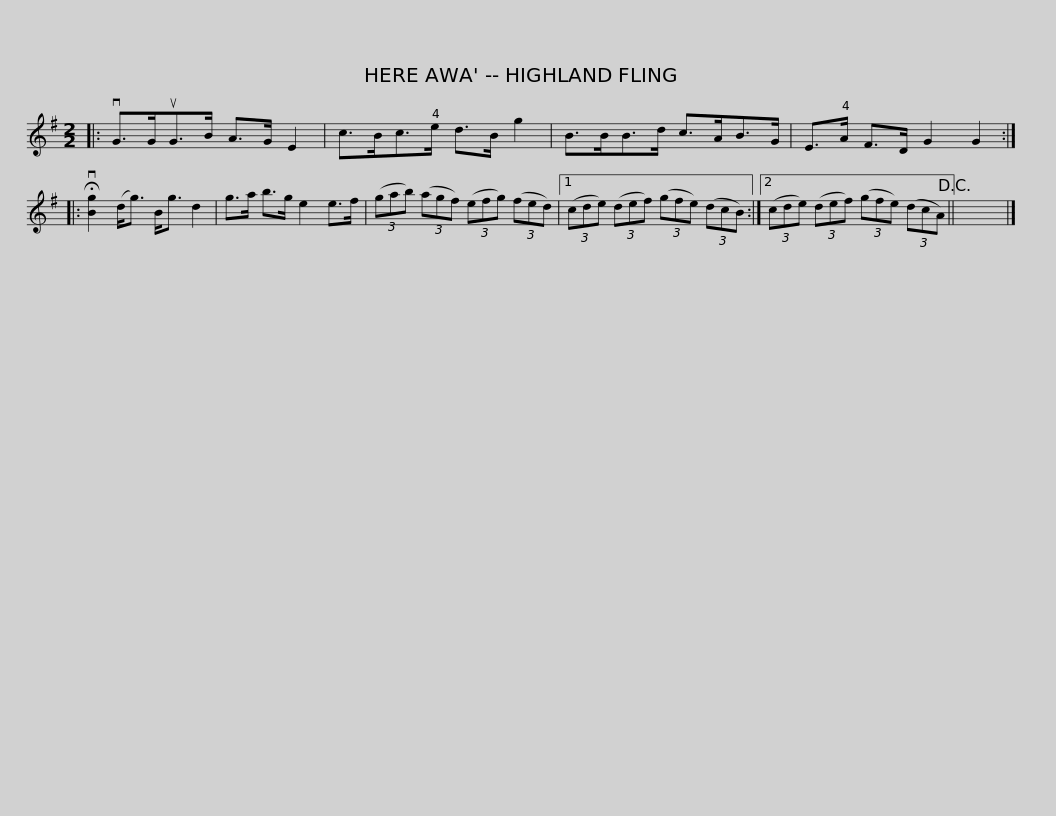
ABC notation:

X:1
L:1/8
M:2/2
I:linebreak $
K:G
V:1 treble
V:1
|: vG>GuG>B A>G E2 | c>Bc>e d>B g2 | B>BB>d c>AB>G | E>A F>D G2 G2 :: !fermata!v[Bg]2 (d<g) B<g d2 |$ %5
 g>a b>g e2 e>f | (3(gab) (3(agf) (3(efg) (3(fed) |1 (3(cde) (3(def) (3(gfe) (3(dcB) :|2 (3(cde) (3(def) (3(gfe) (3(dcA)!D.C.! ||$ x8 |] %10
